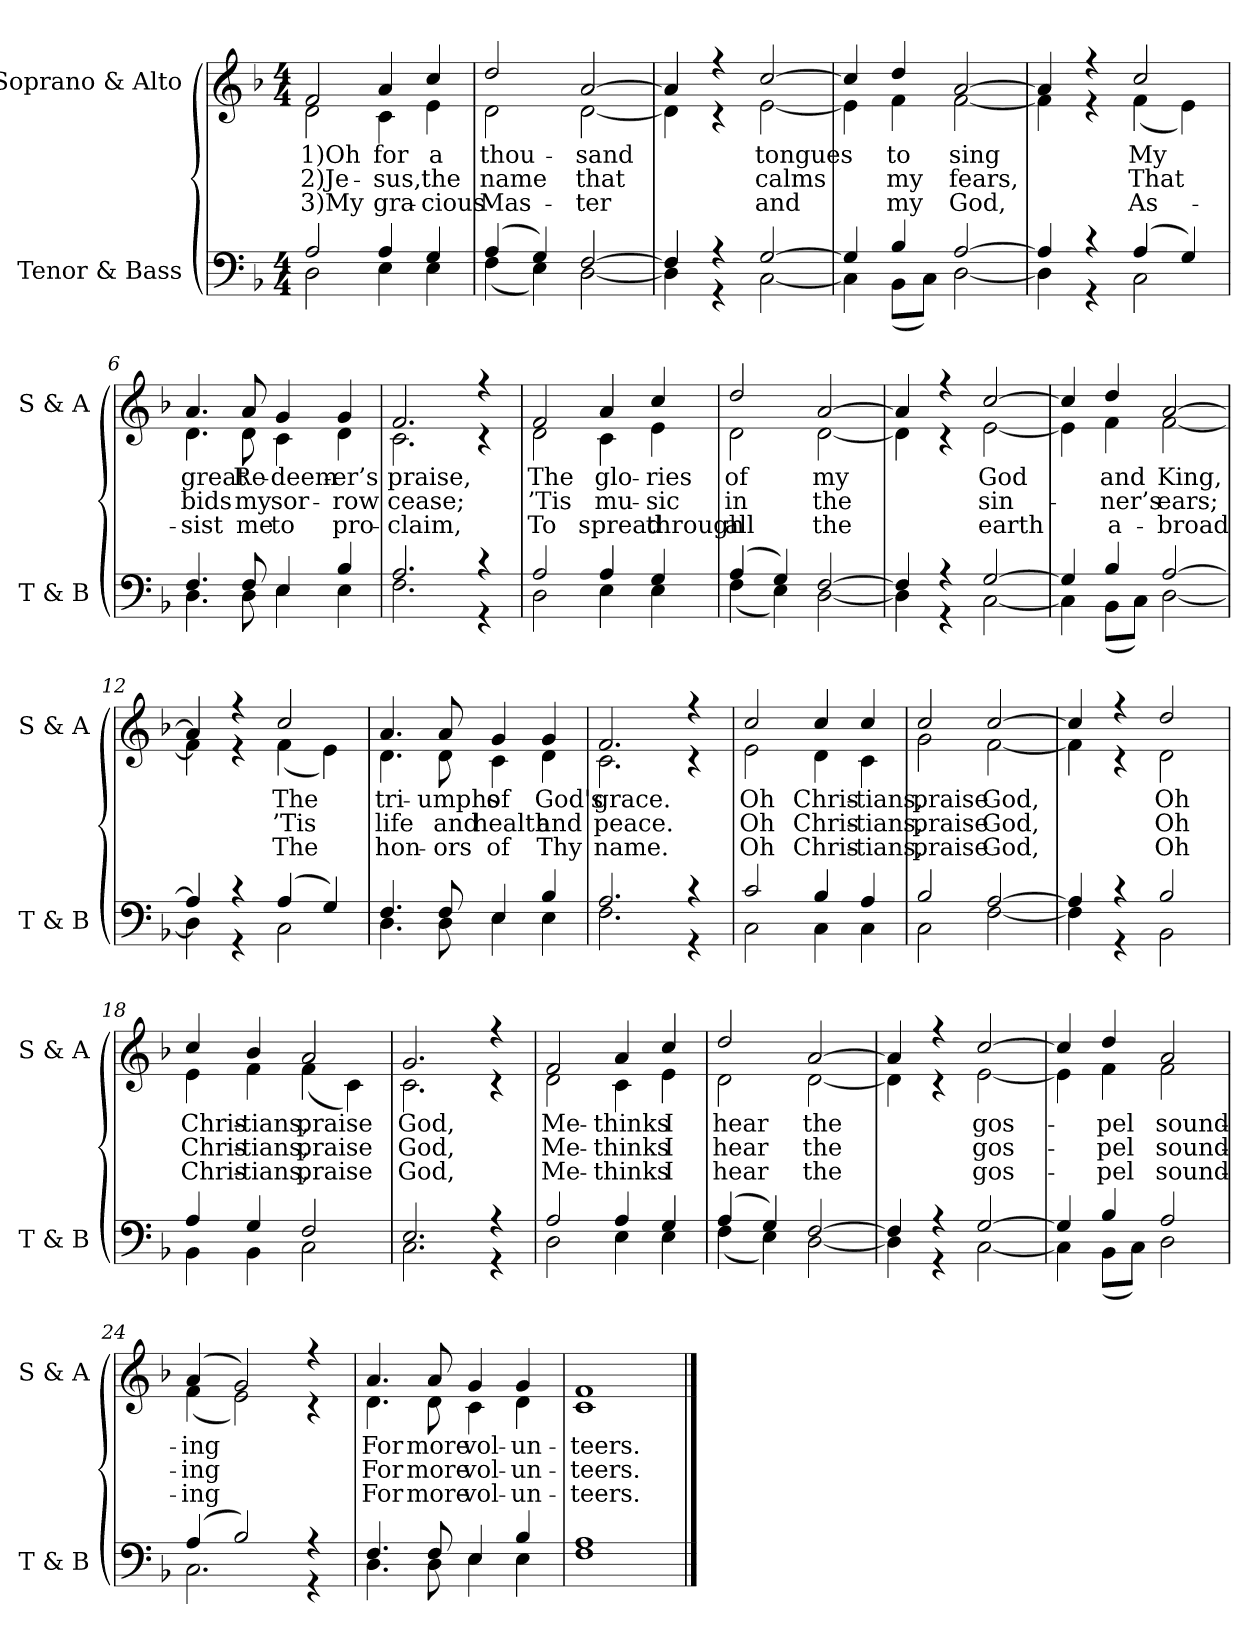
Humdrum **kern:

**kern	**kern	**text	**text	**text
*part2	*part1	*part1	*part1	*part1
*staff2	*staff1	*staff1	*staff1	*staff1
*I"Tenor & Bass	*I"Soprano & Alto	*	*	*
*I'T & B	*I'S & A	*	*	*
*clefF4	*clefG2	*	*	*
*k[b-]	*k[b-]	*	*	*
*F:	*F:	*	*	*
*M4/4	*M4/4	*	*	*
=1	=1	=1	=1	=1
*^	*	*	*	*
!	!	!	!LO:LY:b	!LO:LY:b	!LO:LY:b
*	*	*^	*	*	*
2A/	2D\	2f/	2d\	1)Oh	2)Je-	3)My
!	!	!	!	!LO:LY:b	!LO:LY:b	!LO:LY:b
4A/	4E\	4a/	4c\	for	-sus,	gra-
!	!	!	!	!LO:LY:b	!LO:LY:b	!LO:LY:b
4G/	4E\	4cc/	4e\	a	the	-cious
=2	=2	=2	=2	=2	=2	=2
!	!	!	!	!LO:LY:b	!LO:LY:b	!LO:LY:b
(>4A/	(<4F\	2dd/	2d\	thou-	name	Mas-
4G/)	4E\)	.	.	.	.	.
!	!	!	!	!LO:LY:b	!LO:LY:b	!LO:LY:b
[>2F/	[<2D\	[>2a/	[<2d\	-sand	that	-ter
=3	=3	=3	=3	=3	=3	=3
4F/]	4D\]	4a/]	4d\]	.	.	.
4r	4r	4r	4r	.	.	.
!	!	!	!	!LO:LY:b	!LO:LY:b	!LO:LY:b
[>2G/	[<2C\	[>2cc/	[<2e\	tongues	calms	and
=4	=4	=4	=4	=4	=4	=4
4G/]	4C\]	4cc/]	4e\]	.	.	.
!	!	!	!	!LO:LY:b	!LO:LY:b	!LO:LY:b
4B-/	(<8BB-\L	4dd/	4f\	to	my	my
.	8C\J)	.	.	.	.	.
!	!	!	!	!LO:LY:b	!LO:LY:b	!LO:LY:b
[>2A/	[<2D\	[>2a/	[<2f\	sing	fears,	God,
=5	=5	=5	=5	=5	=5	=5
4A/]	4D\]	4a/]	4f\]	.	.	.
4r	4r	4r	4r	.	.	.
!	!	!	!	!LO:LY:b	!LO:LY:b	!LO:LY:b
(>4A/	2C\	2cc/	(<4f\	My	That	As-
4G/)	.	.	4e\)	.	.	.
!!LO:LB:g=z	!!
=6	=6	=6	=6	=6	=6	=6
!	!	!	!	!LO:LY:b	!LO:LY:b	!LO:LY:b
4.F/	4.D\	4.a/	4.d\	great	bids	-sist
!	!	!	!	!LO:LY:b	!LO:LY:b	!LO:LY:b
8F/	8D\	8a/	8d\	Re-	my	me
!	!	!	!	!LO:LY:b	!LO:LY:b	!LO:LY:b
4E/	4E\	4g/	4c\	-deem-	sor-	to
!	!	!	!	!LO:LY:b	!LO:LY:b	!LO:LY:b
4B-/	4E\	4g/	4d\	-er’s	-row	pro-
=7	=7	=7	=7	=7	=7	=7
!	!	!	!	!LO:LY:b	!LO:LY:b	!LO:LY:b
2.A/	2.F\	2.f/	2.c\	praise,	cease;	-claim,
4r	4r	4r	4r	.	.	.
=8	=8	=8	=8	=8	=8	=8
!	!	!	!	!LO:LY:b	!LO:LY:b	!LO:LY:b
2A/	2D\	2f/	2d\	The	’Tis	To
!	!	!	!	!LO:LY:b	!LO:LY:b	!LO:LY:b
4A/	4E\	4a/	4c\	glo-	mu-	spread
!	!	!	!	!LO:LY:b	!LO:LY:b	!LO:LY:b
4G/	4E\	4cc/	4e\	-ries	-sic	through
=9	=9	=9	=9	=9	=9	=9
!	!	!	!	!LO:LY:b	!LO:LY:b	!LO:LY:b
(>4A/	(<4F\	2dd/	2d\	of	in	all
4G/)	4E\)	.	.	.	.	.
!	!	!	!	!LO:LY:b	!LO:LY:b	!LO:LY:b
[>2F/	[<2D\	[>2a/	[<2d\	my	the	the
=10	=10	=10	=10	=10	=10	=10
4F/]	4D\]	4a/]	4d\]	.	.	.
4r	4r	4r	4r	.	.	.
!	!	!	!	!LO:LY:b	!LO:LY:b	!LO:LY:b
[>2G/	[<2C\	[>2cc/	[<2e\	God	sin-	earth
!!LO:LB:g=z	!!
=11	=11	=11	=11	=11	=11	=11
4G/]	4C\]	4cc/]	4e\]	.	.	.
!	!	!	!	!LO:LY:b	!LO:LY:b	!LO:LY:b
4B-/	(<8BB-\L	4dd/	4f\	and	-ner’s	a-
.	8C\J)	.	.	.	.	.
!	!	!	!	!LO:LY:b	!LO:LY:b	!LO:LY:b
[>2A/	[<2D\	[>2a/	[<2f\	King,	ears;	-broad
=12	=12	=12	=12	=12	=12	=12
4A/]	4D\]	4a/]	4f\]	.	.	.
4r	4r	4r	4r	.	.	.
!	!	!	!	!LO:LY:b	!LO:LY:b	!LO:LY:b
(>4A/	2C\	2cc/	(<4f\	The	’Tis	The
4G/)	.	.	4e\)	.	.	.
=13	=13	=13	=13	=13	=13	=13
!	!	!	!	!LO:LY:b	!LO:LY:b	!LO:LY:b
4.F/	4.D\	4.a/	4.d\	tri-	life	hon-
!	!	!	!	!LO:LY:b	!LO:LY:b	!LO:LY:b
8F/	8D\	8a/	8d\	-umphs	and	-ors
!	!	!	!	!LO:LY:b	!LO:LY:b	!LO:LY:b
4E/	4E\	4g/	4c\	of	health	of
!	!	!	!	!LO:LY:b	!LO:LY:b	!LO:LY:b
4B-/	4E\	4g/	4d\	God's	and	Thy
=14	=14	=14	=14	=14	=14	=14
!	!	!	!	!LO:LY:b	!LO:LY:b	!LO:LY:b
2.A/	2.F\	2.f/	2.c\	grace.	peace.	name.
4r	4r	4r	4r	.	.	.
=15	=15	=15	=15	=15	=15	=15
!	!	!	!	!LO:LY:b	!LO:LY:b	!LO:LY:b
2c/	2C\	2cc/	2e\	Oh	Oh	Oh
!	!	!	!	!LO:LY:b	!LO:LY:b	!LO:LY:b
4B-/	4C\	4cc/	4d\	Chris-	Chris-	Chris-
!	!	!	!	!LO:LY:b	!LO:LY:b	!LO:LY:b
4A/	4C\	4cc/	4c\	-tians,	-tians,	-tians,
!!LO:LB:g=z	!!
=16	=16	=16	=16	=16	=16	=16
!	!	!	!	!LO:LY:b	!LO:LY:b	!LO:LY:b
2B-/	2C\	2cc/	2g\	praise	praise	praise
!	!	!	!	!LO:LY:b	!LO:LY:b	!LO:LY:b
[>2A/	[<2F\	[>2cc/	[<2f\	God,	God,	God,
=17	=17	=17	=17	=17	=17	=17
4A/]	4F\]	4cc/]	4f\]	.	.	.
4r	4r	4r	4r	.	.	.
!	!	!	!	!LO:LY:b	!LO:LY:b	!LO:LY:b
2B-/	2BB-\	2dd/	2d\	Oh	Oh	Oh
=18	=18	=18	=18	=18	=18	=18
!	!	!	!	!LO:LY:b	!LO:LY:b	!LO:LY:b
4A/	4BB-\	4cc/	4e\	Chris-	Chris-	Chris-
!	!	!	!	!LO:LY:b	!LO:LY:b	!LO:LY:b
4G/	4BB-\	4b-/	4f\	-tians,	-tians,	-tians,
!	!	!	!	!LO:LY:b	!LO:LY:b	!LO:LY:b
2F/	2C\	2a/	(<4f\	praise	praise	praise
.	.	.	4c\)	.	.	.
=19	=19	=19	=19	=19	=19	=19
!	!	!	!	!LO:LY:b	!LO:LY:b	!LO:LY:b
2.E/	2.C\	2.g/	2.c\	God,	God,	God,
4r	4r	4r	4r	.	.	.
=20	=20	=20	=20	=20	=20	=20
!	!	!	!	!LO:LY:b	!LO:LY:b	!LO:LY:b
2A/	2D\	2f/	2d\	Me-	Me-	Me-
!	!	!	!	!LO:LY:b	!LO:LY:b	!LO:LY:b
4A/	4E\	4a/	4c\	-thinks	-thinks	-thinks
!	!	!	!	!LO:LY:b	!LO:LY:b	!LO:LY:b
4G/	4E\	4cc/	4e\	I	I	I
!!LO:LB:g=z	!!
=21	=21	=21	=21	=21	=21	=21
!	!	!	!	!LO:LY:b	!LO:LY:b	!LO:LY:b
(>4A/	(<4F\	2dd/	2d\	hear	hear	hear
4G/)	4E\)	.	.	.	.	.
!	!	!	!	!LO:LY:b	!LO:LY:b	!LO:LY:b
[>2F/	[<2D\	[>2a/	[<2d\	the	the	the
=22	=22	=22	=22	=22	=22	=22
4F/]	4D\]	4a/]	4d\]	.	.	.
4r	4r	4r	4r	.	.	.
!	!	!	!	!LO:LY:b	!LO:LY:b	!LO:LY:b
[>2G/	[<2C\	[>2cc/	[<2e\	gos-	gos-	gos-
=23	=23	=23	=23	=23	=23	=23
4G/]	4C\]	4cc/]	4e\]	.	.	.
!	!	!	!	!LO:LY:b	!LO:LY:b	!LO:LY:b
4B-/	(<8BB-\L	4dd/	4f\	-pel	-pel	-pel
.	8C\J)	.	.	.	.	.
!	!	!	!	!LO:LY:b	!LO:LY:b	!LO:LY:b
2A/	2D\	2a/	2f\	sound-	sound-	sound-
=24	=24	=24	=24	=24	=24	=24
!	!	!	!	!LO:LY:b	!LO:LY:b	!LO:LY:b
(>4A/	2.C\	(>4a/	(<4f\	-ing	-ing	-ing
2B-/)	.	2g/)	2e\)	.	.	.
4r	4r	4r	4r	.	.	.
=25	=25	=25	=25	=25	=25	=25
!	!	!	!	!LO:LY:b	!LO:LY:b	!LO:LY:b
4.F/	4.D\	4.a/	4.d\	For	For	For
!	!	!	!	!LO:LY:b	!LO:LY:b	!LO:LY:b
8F/	8D\	8a/	8d\	more	more	more
!	!	!	!	!LO:LY:b	!LO:LY:b	!LO:LY:b
4E/	4E\	4g/	4c\	vol-	vol-	vol-
!	!	!	!	!LO:LY:b	!LO:LY:b	!LO:LY:b
4B-/	4E\	4g/	4d\	-un-	-un-	-un-
=26	=26	=26	=26	=26	=26	=26
!	!	!	!	!LO:LY:b	!LO:LY:b	!LO:LY:b
1A	1F	1f	1c	-teers.	-teers.	-teers.
*v	*v	*	*	*	*	*
*	*v	*v	*	*	*
==	==	==	==	==
*-	*-	*-	*-	*-
